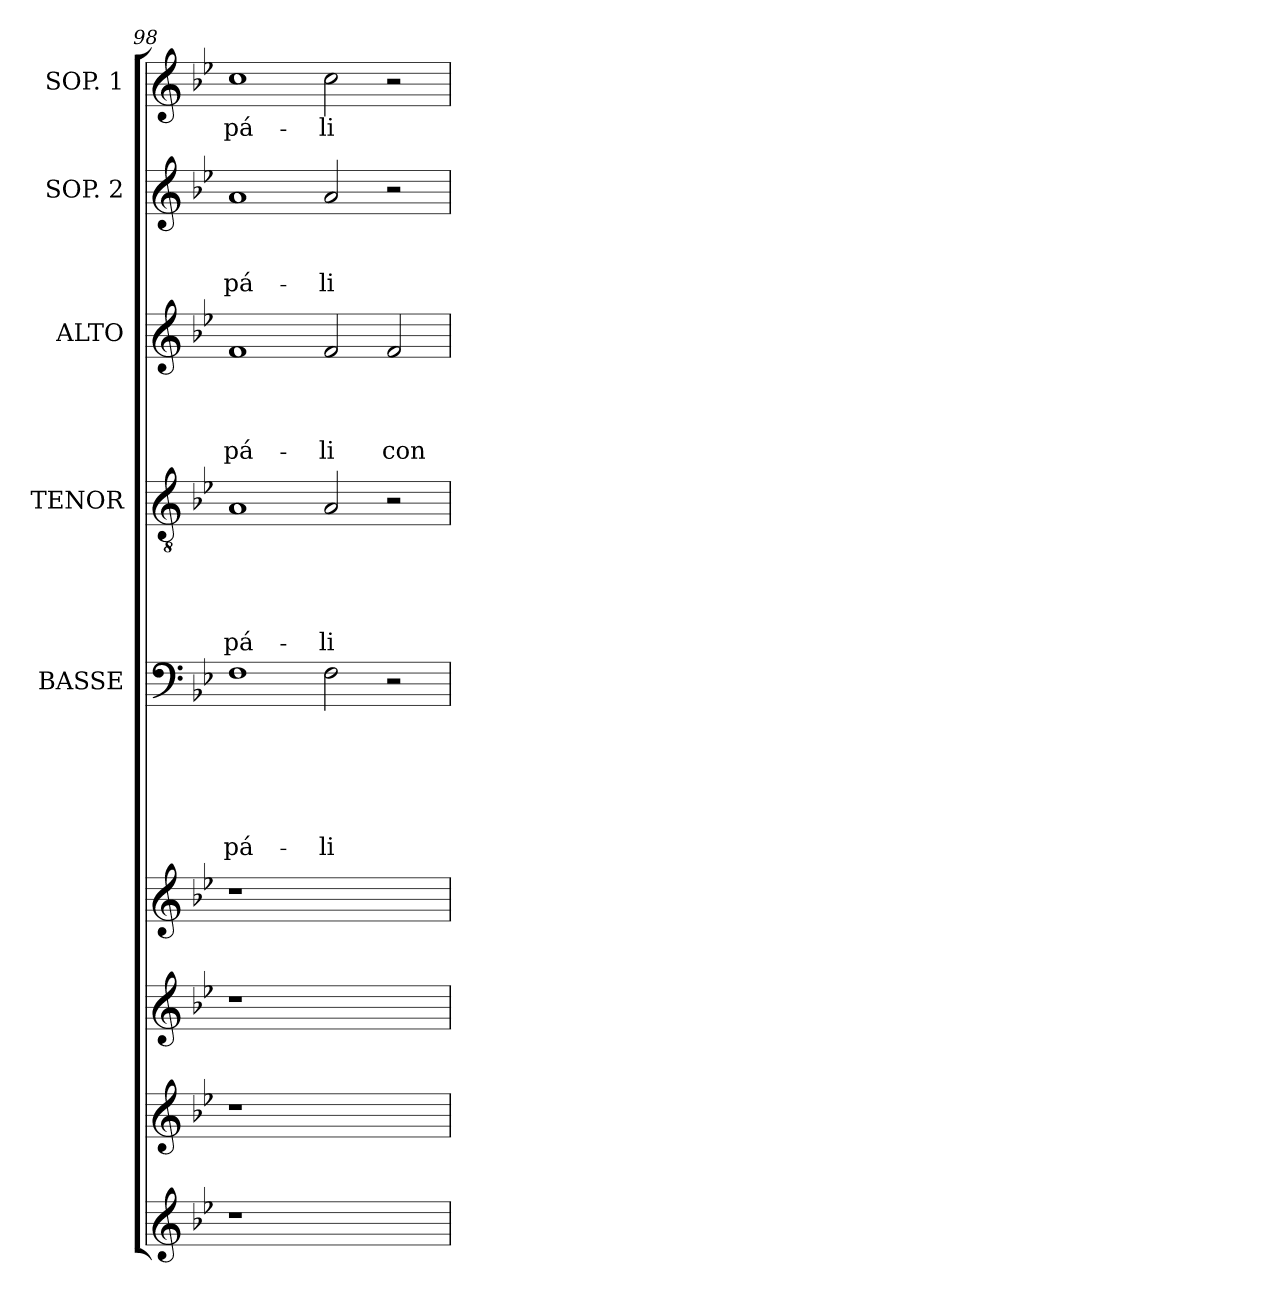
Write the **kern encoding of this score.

**kern	**kern	**kern	**kern	**kern	**text	**text	**text	**text	**text	**text	**kern	**text	**text	**text	**text	**text	**kern	**text	**text	**text	**text	**kern	**text	**text	**text	**kern	**text
*part9	*part8	*part7	*part6	*part5	*part5	*part5	*part5	*part5	*part5	*part5	*part4	*part4	*part4	*part4	*part4	*part4	*part3	*part3	*part3	*part3	*part3	*part2	*part2	*part2	*part2	*part1	*part1
*staff9	*staff8	*staff7	*staff6	*staff5	*staff5	*staff5	*staff5	*staff5	*staff5	*staff5	*staff4	*staff4	*staff4	*staff4	*staff4	*staff4	*staff3	*staff3	*staff3	*staff3	*staff3	*staff2	*staff2	*staff2	*staff2	*staff1	*staff1
*	*	*	*	*I"BASSE	*	*	*	*	*	*	*I"TENOR	*	*	*	*	*	*I"ALTO	*	*	*	*	*I"SOP. 2	*	*	*	*I"SOP. 1	*
*	*	*	*	*I'BAS.	*	*	*	*	*	*	*I'TEN.	*	*	*	*	*	*I'ALT.	*	*	*	*	*I'SOP. 2	*	*	*	*I'SOP. 1	*
*clefG2	*clefG2	*clefG2	*clefG2	*clefF4	*	*	*	*	*	*	*clefGv2	*	*	*	*	*	*clefG2	*	*	*	*	*clefG2	*	*	*	*clefG2	*
*k[b-e-]	*k[b-e-]	*k[b-e-]	*k[b-e-]	*k[b-e-]	*	*	*	*	*	*	*k[b-e-]	*	*	*	*	*	*k[b-e-]	*	*	*	*	*k[b-e-]	*	*	*	*k[b-e-]	*
*B-:	*B-:	*B-:	*B-:	*B-:	*	*	*	*	*	*	*B-:	*	*	*	*	*	*B-:	*	*	*	*	*B-:	*	*	*	*B-:	*
=98	=98	=98	=98	=98	=98	=98	=98	=98	=98	=98	=98	=98	=98	=98	=98	=98	=98	=98	=98	=98	=98	=98	=98	=98	=98	=98	=98
!	!	!	!	!	!	!	!	!	!	!LO:LY:b	!	!	!	!	!	!LO:LY:b	!	!	!	!	!LO:LY:b	!	!	!	!LO:LY:b	!	!LO:LY:b
1r	1r	1r	1r	1F	.	.	.	.	.	-pá-	1A	.	.	.	.	-pá-	1f	.	.	.	-pá-	1a	.	.	-pá-	1cc	-pá-
!	!	!	!	!	!	!	!	!	!	!LO:LY:b	!	!	!	!	!	!LO:LY:b	!	!	!	!	!LO:LY:b	!	!	!	!LO:LY:b	!	!LO:LY:b
1ryy	1ryy	1ryy	1ryy	2F\	.	.	.	.	.	-li	2A/	.	.	.	.	-li	2f/	.	.	.	-li	2a/	.	.	-li	2cc\	-li
!	!	!	!	!	!	!	!	!	!	!	!	!	!	!	!	!	!	!	!	!	!LO:LY:b	!	!	!	!	!	!
.	.	.	.	2r	.	.	.	.	.	.	2r	.	.	.	.	.	2f/	.	.	.	con-	2r	.	.	.	2r	.
=	=	=	=	=	=	=	=	=	=	=	=	=	=	=	=	=	=	=	=	=	=	=	=	=	=	=	=
*-	*-	*-	*-	*-	*-	*-	*-	*-	*-	*-	*-	*-	*-	*-	*-	*-	*-	*-	*-	*-	*-	*-	*-	*-	*-	*-	*-
